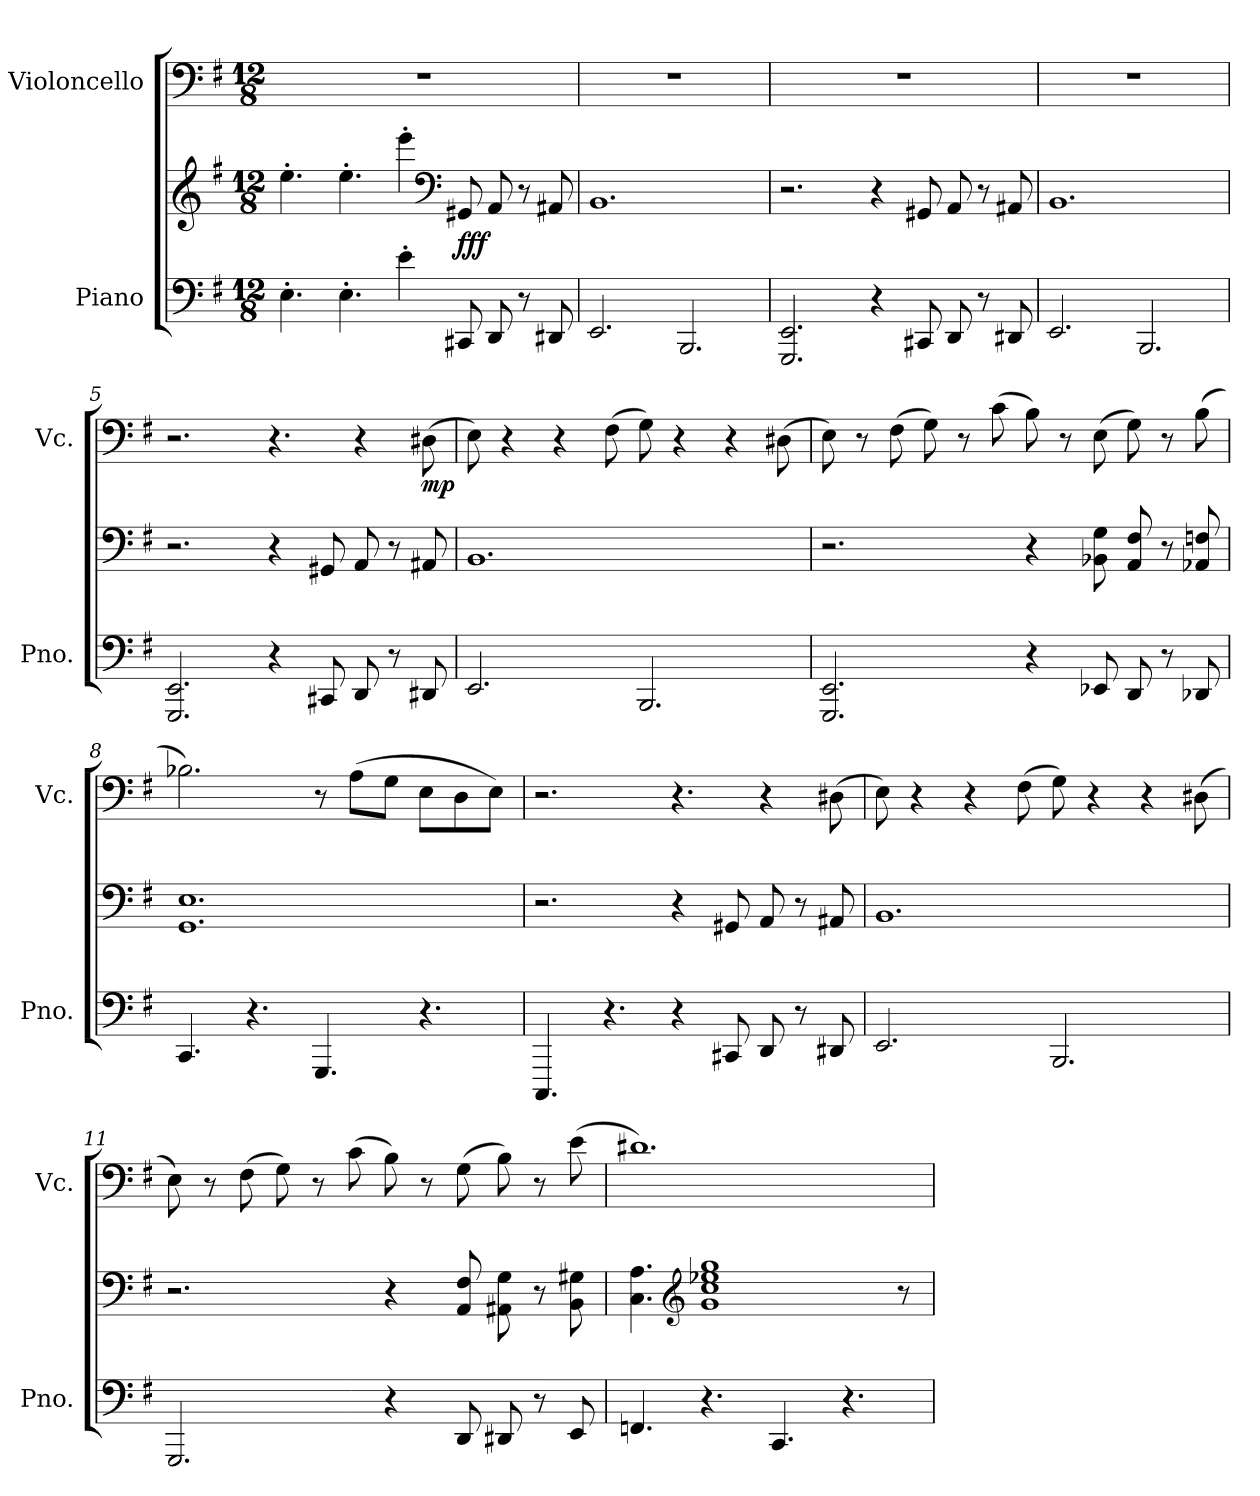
**kern	**kern	**dynam	**kern	**dynam
*part2	*part2	*part2	*part1	*part1
*staff3	*staff2	*staff2/3	*staff1	*staff1
*I"Piano	*	*	*I"Violoncello	*
*I'Pno.	*	*	*I'Vc.	*
*clefF4	*clefG2	*	*clefF4	*
*k[f#]	*k[f#]	*	*k[f#]	*
*M12/8	*M12/8	*	*M12/8	*
*MM165	*MM165	*	*MM165	*
=1	=1	=1	=1	=1
4.E'\	4.ee'\	.	1.r	.
4.E'\	4.ee'\	.	.	.
4e'\	4eee'\	.	.	.
*	*clefF4	*	*	*
!	!	!LO:DY:b	!	!
8CC#X/	8GG#X/	fff	.	.
8DD/	8AA/	.	.	.
8r	8r	.	.	.
8DD#X/	8AA#X/	.	.	.
=2	=2	=2	=2	=2
2.EE/	1.BB	.	1.r	.
2.BBB/	.	.	.	.
=3	=3	=3	=3	=3
2.GGG/ 2.EE/	2.r	.	1.r	.
4r	4r	.	.	.
8CC#X/	8GG#X/	.	.	.
8DD/	8AA/	.	.	.
8r	8r	.	.	.
8DD#X/	8AA#X/	.	.	.
=4	=4	=4	=4	=4
2.EE/	1.BB	.	1.r	.
2.BBB/	.	.	.	.
!!LO:LB:g=z
=5	=5	=5	=5	=5
2.GGG/ 2.EE/	2.r	.	2.r	.
4r	4r	.	4.r	.
8CC#X/	8GG#X/	.	.	.
8DD/	8AA/	.	4r	.
8r	8r	.	.	.
!	!	!	!	!LO:DY:b
8DD#X/	8AA#X/	.	(8D#X\	mp
=6	=6	=6	=6	=6
2.EE/	1.BB	.	8E\)	.
.	.	.	4r	.
.	.	.	4r	.
.	.	.	(8F#\	.
2.BBB/	.	.	8G\)	.
.	.	.	4r	.
.	.	.	4r	.
.	.	.	(8D#X\	.
=7	=7	=7	=7	=7
2.GGG/ 2.EE/	2.r	.	8E\)	.
.	.	.	8r	.
.	.	.	(8F#\	.
.	.	.	8G\)	.
.	.	.	8r	.
.	.	.	(8c\	.
4r	4r	.	8B\)	.
.	.	.	8r	.
8EE-X/	8BB-X\ 8G\	.	(8E\	.
8DD/	8AA/ 8F#/	.	8G\)	.
8r	8r	.	8r	.
8DD-X/	8AA-X/ 8Fn/	.	(8B\	.
=8	=8	=8	=8	=8
4.CC/	1.GG 1.E	.	2.B-X\)	.
4.r	.	.	.	.
4.GGG/	.	.	8r	.
.	.	.	(8A\L	.
.	.	.	8G\J	.
4.r	.	.	8E\L	.
.	.	.	8D\	.
.	.	.	8E\J)	.
!!LO:LB:g=z
=9	=9	=9	=9	=9
4.CCC/	2.r	.	2.r	.
4.r	.	.	.	.
4r	4r	.	4.r	.
8CC#X/	8GG#X/	.	.	.
8DD/	8AA/	.	4r	.
8r	8r	.	.	.
8DD#X/	8AA#X/	.	(8D#X\	.
=10	=10	=10	=10	=10
2.EE/	1.BB	.	8E\)	.
.	.	.	4r	.
.	.	.	4r	.
.	.	.	(8F#\	.
2.BBB/	.	.	8G\)	.
.	.	.	4r	.
.	.	.	4r	.
.	.	.	(8D#X\	.
=11	=11	=11	=11	=11
2.GGG/	2.r	.	8E\)	.
.	.	.	8r	.
.	.	.	(8F#\	.
.	.	.	8G\)	.
.	.	.	8r	.
.	.	.	(8c\	.
4r	4r	.	8B\)	.
.	.	.	8r	.
8DD/	8AA/ 8F#/	.	(8G\	.
8DD#X/	8AA#X\ 8G\	.	8B\)	.
8r	8r	.	8r	.
8EE/	8BB\ 8G#X\	.	(8e\	.
!!LO:LB:g=z
=12	=12	=12	=12	=12
4.FFn/	4.C\ 4.A\	.	1.d#X)	.
*	*clefG2	*	*	*
4.r	1g 1cc 1ee-X 1gg	.	.	.
4.CC/	.	.	.	.
4.r	.	.	.	.
.	8r	.	.	.
=	=	=	=	=
*-	*-	*-	*-	*-
